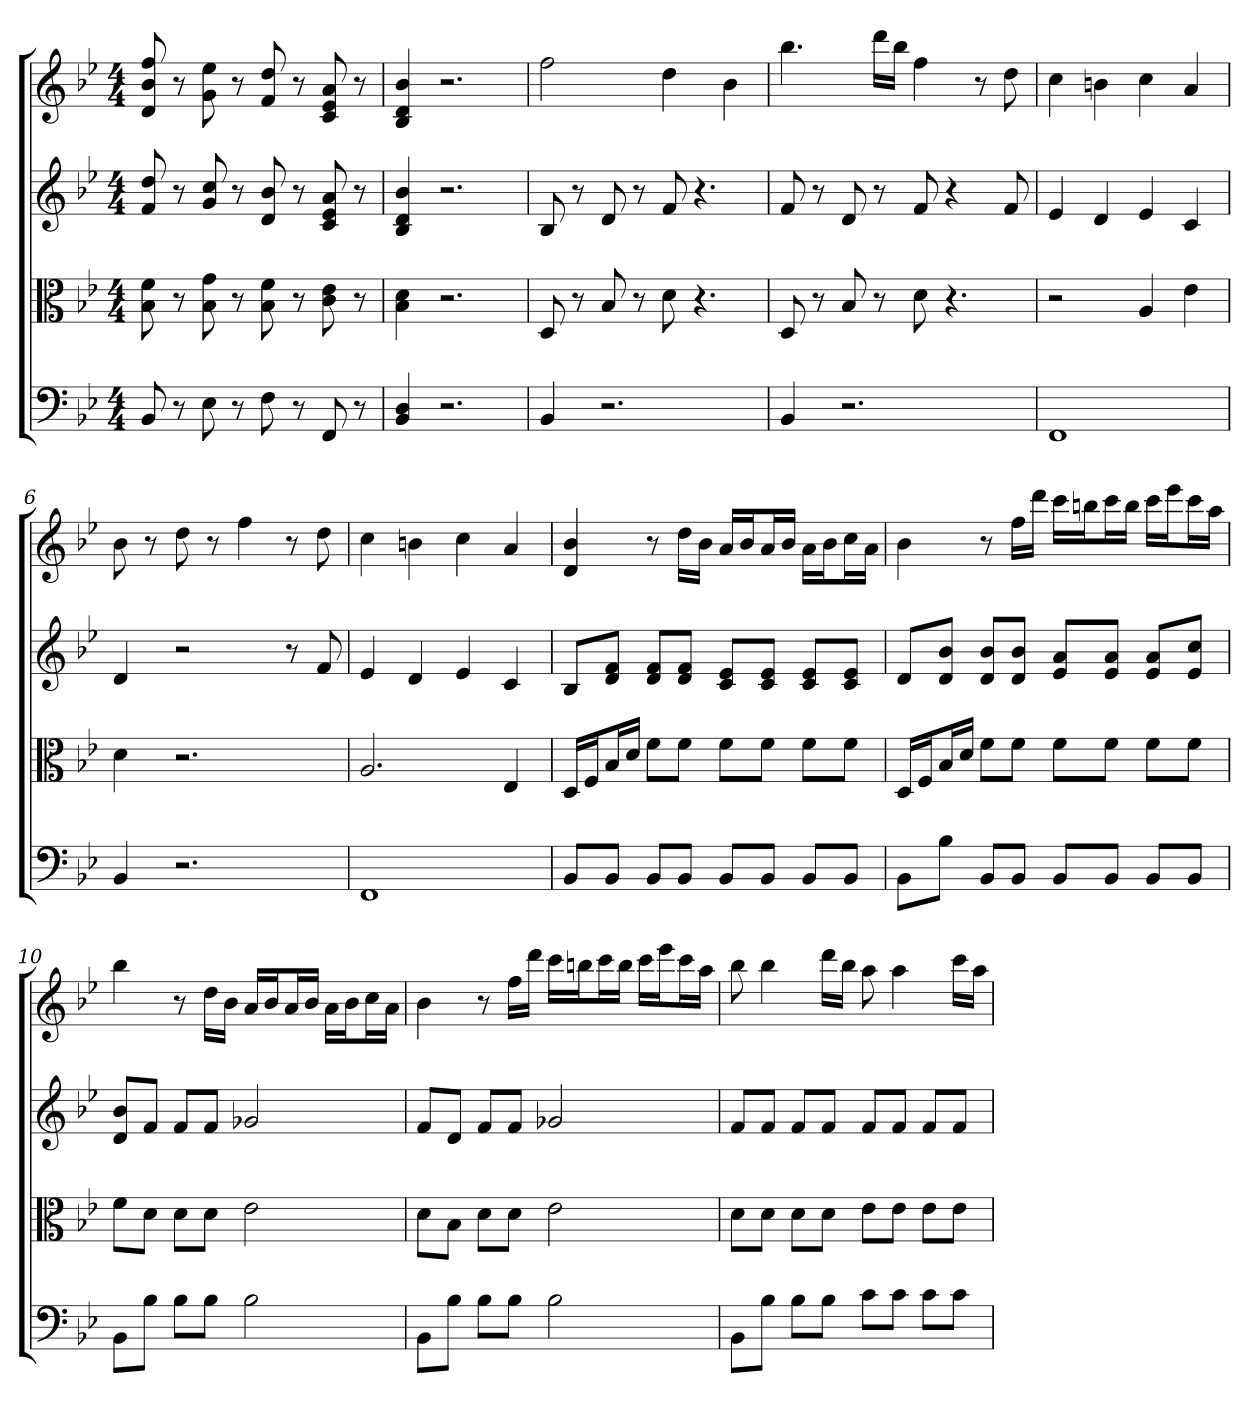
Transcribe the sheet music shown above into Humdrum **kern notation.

**kern	**kern	**kern	**kern
*part4	*part3	*part2	*part1
*staff4	*staff3	*staff2	*staff1
*clefF4	*clefC3	*	*
*k[b-e-]	*k[b-e-]	*k[b-e-]	*k[b-e-]
*B-:	*B-:	*B-:	*B-:
*M4/4	*M4/4	*M4/4	*M4/4
=	=	=	=
8BB-	8B- 8f	8f 8dd	8d 8b- 8ff
8r	8r	8r	8r
8E-	8B- 8g	8g 8cc	8g 8ee-
8r	8r	8r	8r
8F	8B- 8f	8d 8b-	8f 8dd
8r	8r	8r	8r
8FF	8c 8e-	8c 8e- 8a	8c 8e- 8a
8r	8r	8r	8r
=2	=2	=2	=2
4BB- 4D	4B- 4d	4B- 4d 4b-	4B- 4d 4b-
2.r	2.r	2.r	2.r
=3	=3	=3	=3
4BB-	8D	8B-	2ff
.	8r	8r	.
2.r	8B-	8d	.
.	8r	8r	.
.	8d	8f	4dd
.	4.r	4.r	.
.	.	.	4b-
=4	=4	=4	=4
4BB-	8D	8f	4.bb-
.	8r	8r	.
2.r	8B-	8d	.
.	8r	8r	16dddLL
.	.	.	16bb-JJ
.	8d	8f	4ff
.	4.r	4r	.
.	.	.	8r
.	.	8f	8dd
=5	=5	=5	=5
1FF	2r	4e-	4cc
.	.	4d	4bn
.	4A	4e-	4cc
.	4e-	4c	4a
=6	=6	=6	=6
4BB-	4d	4d	8b-
.	.	.	8r
2.r	2.r	2r	8dd
.	.	.	8r
.	.	.	4ff
.	.	8r	8r
.	.	8f	8dd
=7	=7	=7	=7
1FF	2.A	4e-	4cc
.	.	4d	4bn
.	.	4e-	4cc
.	4E-	4c	4a
=8	=8	=8	=8
8BB-/L	16D/LL	8B-L	4d 4b-
.	16F/J	.	.
8BB-/J	16B-/L	8d 8fJ	.
.	16d/JJ	.	.
8BB-/L	8f\L	8d 8fL	8r
8BB-/J	8f\J	8d 8fJ	16ddLL
.	.	.	16b-JJ
8BB-/L	8f\L	8c 8e-L	16aLL
.	.	.	16b-J
8BB-/J	8f\J	8c 8e-J	16aL
.	.	.	16b-JJ
8BB-/L	8f\L	8c 8e-L	16aLL
.	.	.	16b-J
8BB-/J	8f\J	8c 8e-J	16ccL
.	.	.	16aJJ
=9	=9	=9	=9
8BB-\L	16D/LL	8dL	4b-
.	16F/J	.	.
8B-\J	16B-/L	8d 8b-J	.
.	16d/JJ	.	.
8BB-/L	8f\L	8d 8b-L	8r
8BB-/J	8f\J	8d 8b-J	16ffLL
.	.	.	16dddJJ
8BB-/L	8f\L	8e- 8aL	16cccLL
.	.	.	16bbnJ
8BB-/J	8f\J	8e- 8aJ	16cccL
.	.	.	16bbJJ
8BB-/L	8f\L	8e- 8aL	16cccLL
.	.	.	16eee-J
8BB-/J	8f\J	8e- 8ccJ	16cccL
.	.	.	16aaJJ
=10	=10	=10	=10
8BB-\L	8f\L	8d 8b-L	4bb-
8B-\J	8d\J	8fJ	.
8B-\L	8d\L	8fL	8r
8B-\J	8d\J	8fJ	16ddLL
.	.	.	16b-JJ
2B-	2e-	2g-X	16aLL
.	.	.	16b-J
.	.	.	16aL
.	.	.	16b-JJ
.	.	.	16aLL
.	.	.	16b-J
.	.	.	16ccL
.	.	.	16aJJ
=11	=11	=11	=11
8BB-\L	8d\L	8fL	4b-
8B-\J	8B-\J	8dJ	.
8B-\L	8d\L	8fL	8r
8B-\J	8d\J	8fJ	16ffLL
.	.	.	16dddJJ
2B-	2e-	2g-X	16cccLL
.	.	.	16bbnJ
.	.	.	16cccL
.	.	.	16bbJJ
.	.	.	16cccLL
.	.	.	16eee-J
.	.	.	16cccL
.	.	.	16aaJJ
=12	=12	=12	=12
8BB-\L	8d\L	8fL	8bb-
8B-\J	8d\J	8fJ	4bb-
8B-\L	8d\L	8fL	.
8B-\J	8d\J	8fJ	16dddLL
.	.	.	16bb-JJ
8c\L	8e-\L	8fL	8aa
8c\J	8e-\J	8fJ	4aa
8c\L	8e-\L	8fL	.
8c\J	8e-\J	8fJ	16cccLL
.	.	.	16aaJJ
=	=	=	=
*-	*-	*-	*-
